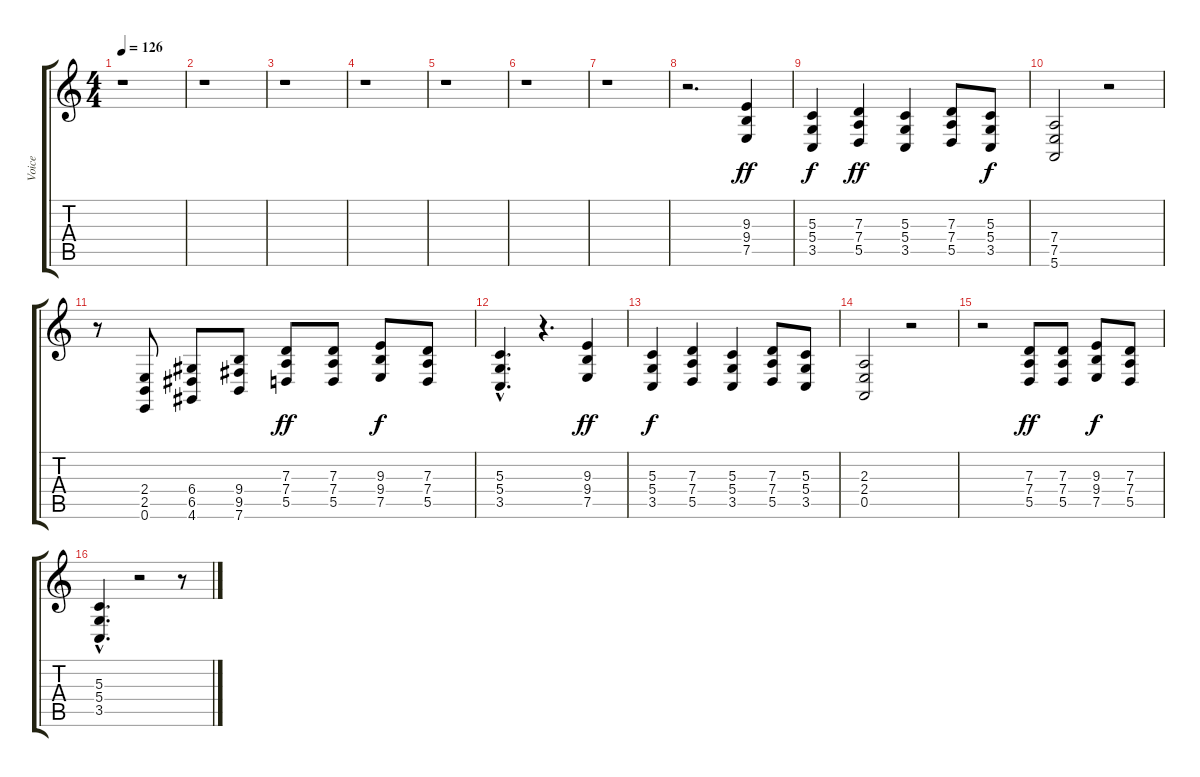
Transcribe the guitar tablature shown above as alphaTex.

\track ("Voice" "Voice") {instrument trumpet}
\staff {score tabs}
\tuning (E4 B3 G3 D3 A2 E2) {hide}
\ts (4 4)
\tempo 126
\clef g2
\ks c
r.1{dy ff} |
r.1 |
r.1 |
r.1 |
r.1 |
r.1 |
r.1 |
r.2{d} (9.3 9.4 7.5).4 |
(5.3 5.4 3.5).4{dy f} (7.3 7.4 5.5).4{dy ff} (5.3 5.4 3.5).4 (7.3 7.4 5.5).8 (5.3 5.4 3.5).8{dy f} |
(7.4 7.5 5.6).2 r.2 |
r.8 (2.4 2.5 0.6).8 (6.4 6.5 4.6).8 (9.4 9.5 7.6).8 (7.3 7.4 5.5).8{dy ff} (7.3 7.4 5.5).8 (9.3 9.4 7.5).8{dy f} (7.3 7.4 5.5).8 |
(5.3{hac} 5.4{hac} 3.5{hac}).4{d} r.4{d} (9.3 9.4 7.5).4{dy ff} |
(5.3 5.4 3.5).4{dy f} (7.3 7.4 5.5).4 (5.3 5.4 3.5).4 (7.3 7.4 5.5).8 (5.3 5.4 3.5).8 |
(2.3 2.4 0.5).2 r.2 |
r.2 (7.3 7.4 5.5).8{dy ff} (7.3 7.4 5.5).8 (9.3 9.4 7.5).8{dy f} (7.3 7.4 5.5).8 |
(5.3{hac} 5.4{hac} 3.5{hac}).4{d} r.2 r.8
